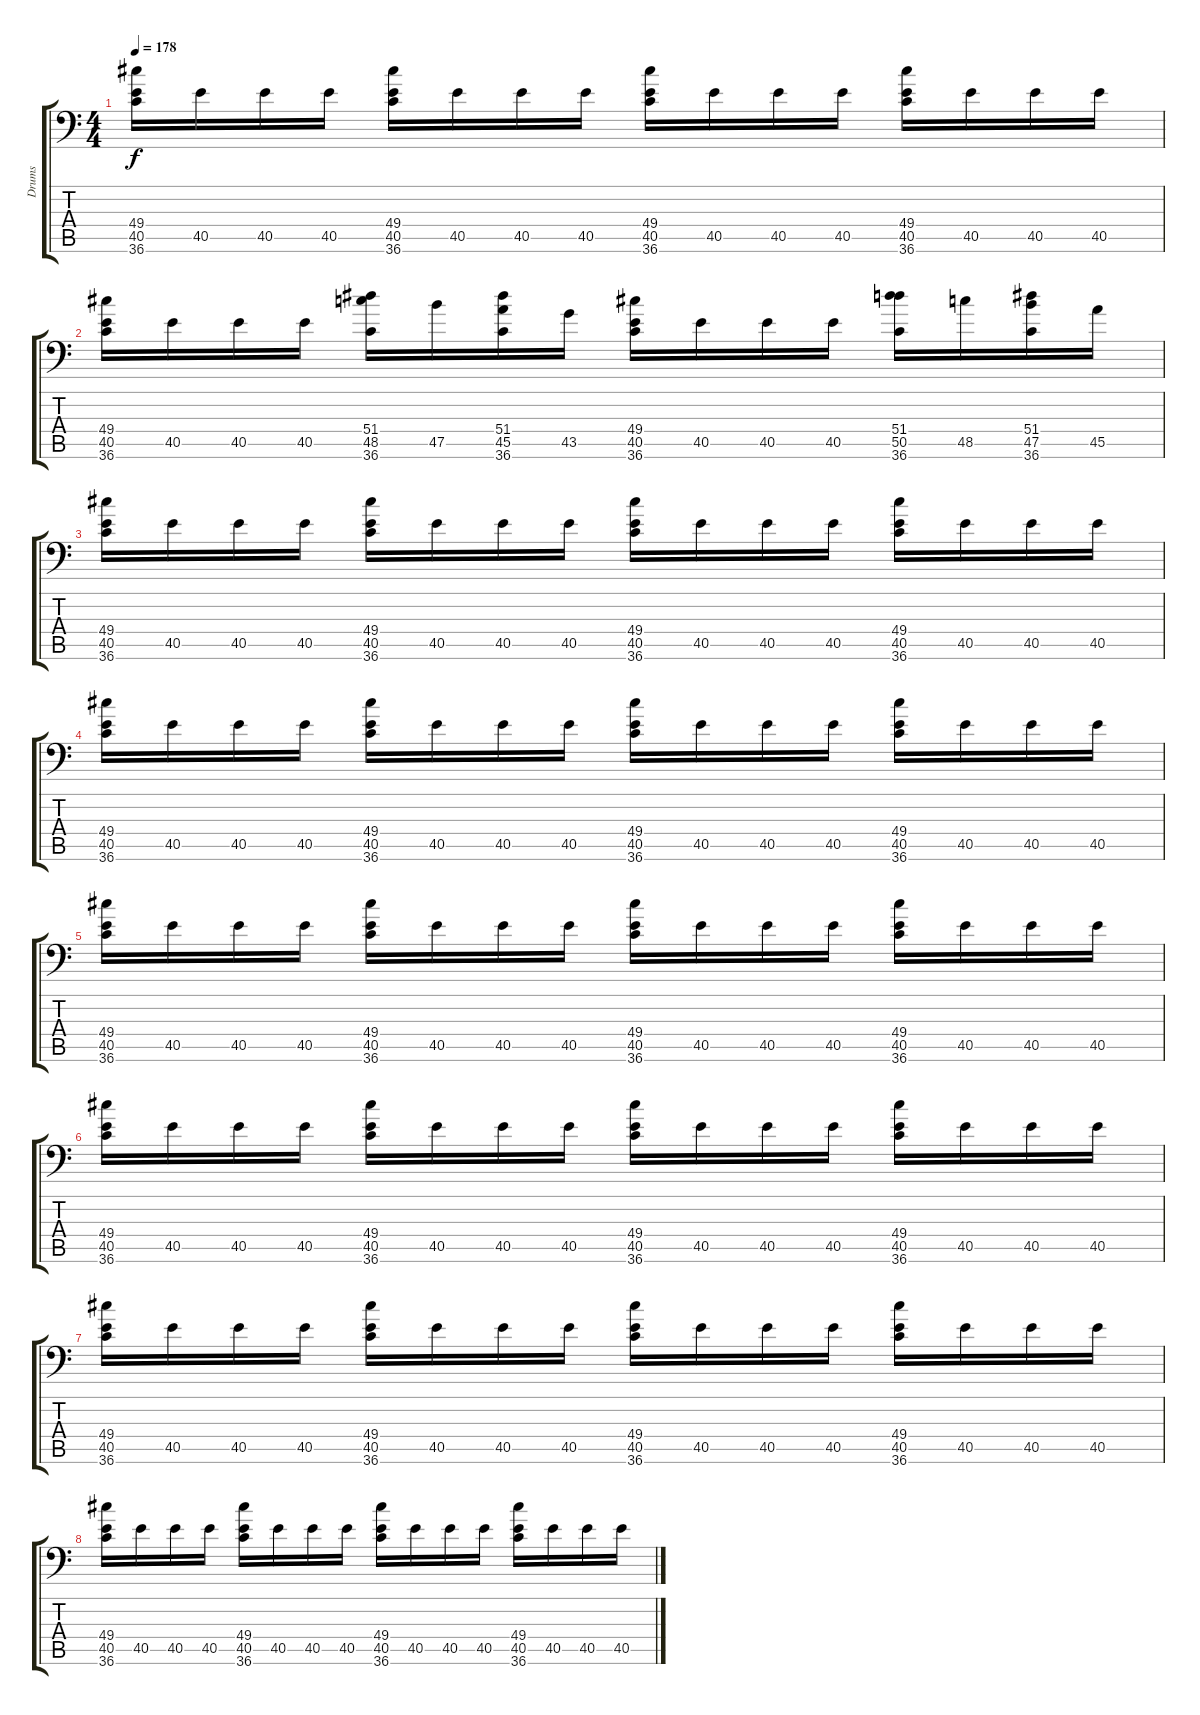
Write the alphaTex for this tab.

\track ("Drums" "Drums") {instrument acousticgrandpiano}
\staff {score tabs}
\tuning (C-1 C-1 C-1 C-1 C-1 C-1) {hide}
\ts (4 4)
\tempo 178
\clef f4
\ks c
(49.4 40.5 36.6).16{dy f} 40.5.16 40.5.16 40.5.16 (49.4 40.5 36.6).16 40.5.16 40.5.16 40.5.16 (49.4 40.5 36.6).16 40.5.16 40.5.16 40.5.16 (49.4 40.5 36.6).16 40.5.16 40.5.16 40.5.16 |
(49.4 40.5 36.6).16 40.5.16 40.5.16 40.5.16 (51.4 48.5 36.6).16 47.5.16 (51.4 45.5 36.6).16 43.5.16 (49.4 40.5 36.6).16 40.5.16 40.5.16 40.5.16 (51.4 50.5 36.6).16 48.5.16 (51.4 47.5 36.6).16 45.5.16 |
(49.4 40.5 36.6).16 40.5.16 40.5.16 40.5.16 (49.4 40.5 36.6).16 40.5.16 40.5.16 40.5.16 (49.4 40.5 36.6).16 40.5.16 40.5.16 40.5.16 (49.4 40.5 36.6).16 40.5.16 40.5.16 40.5.16 |
(49.4 40.5 36.6).16 40.5.16 40.5.16 40.5.16 (49.4 40.5 36.6).16 40.5.16 40.5.16 40.5.16 (49.4 40.5 36.6).16 40.5.16 40.5.16 40.5.16 (49.4 40.5 36.6).16 40.5.16 40.5.16 40.5.16 |
(49.4 40.5 36.6).16 40.5.16 40.5.16 40.5.16 (49.4 40.5 36.6).16 40.5.16 40.5.16 40.5.16 (49.4 40.5 36.6).16 40.5.16 40.5.16 40.5.16 (49.4 40.5 36.6).16 40.5.16 40.5.16 40.5.16 |
(49.4 40.5 36.6).16 40.5.16 40.5.16 40.5.16 (49.4 40.5 36.6).16 40.5.16 40.5.16 40.5.16 (49.4 40.5 36.6).16 40.5.16 40.5.16 40.5.16 (49.4 40.5 36.6).16 40.5.16 40.5.16 40.5.16 |
(49.4 40.5 36.6).16 40.5.16 40.5.16 40.5.16 (49.4 40.5 36.6).16 40.5.16 40.5.16 40.5.16 (49.4 40.5 36.6).16 40.5.16 40.5.16 40.5.16 (49.4 40.5 36.6).16 40.5.16 40.5.16 40.5.16 |
(49.4 40.5 36.6).16 40.5.16 40.5.16 40.5.16 (49.4 40.5 36.6).16 40.5.16 40.5.16 40.5.16 (49.4 40.5 36.6).16 40.5.16 40.5.16 40.5.16 (49.4 40.5 36.6).16 40.5.16 40.5.16 40.5.16
